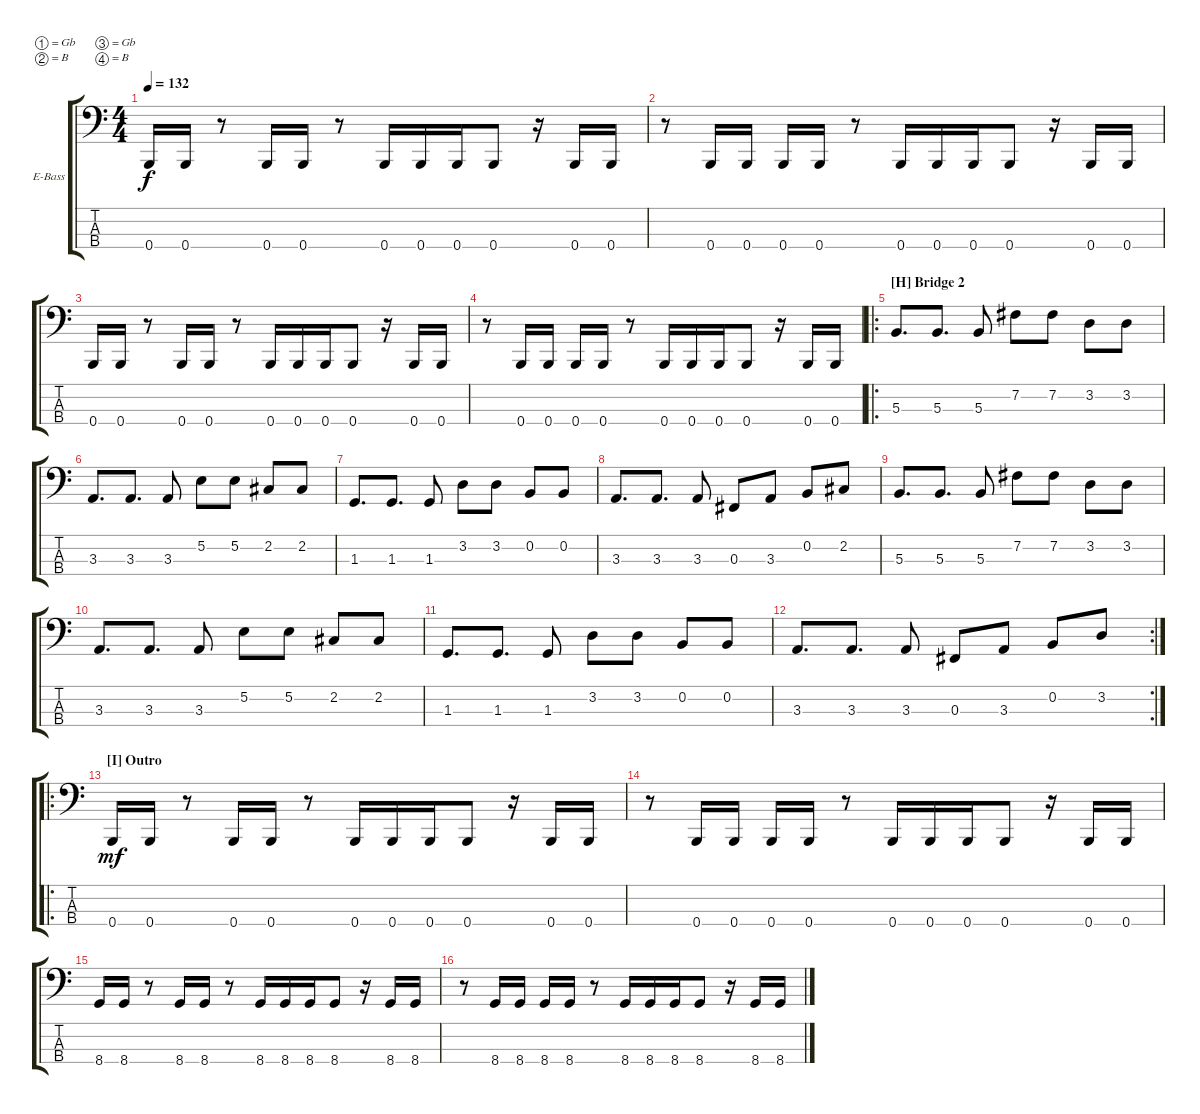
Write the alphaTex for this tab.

\bracketExtendMode groupsimilarinstruments
\firstSystemTrackNameOrientation horizontal
\otherSystemsTrackNameOrientation horizontal
\track ("Electric Bass" "E-Bass") {instrument electricbassfinger}
\staff {score tabs}
\tuning (Gb2 B1 Gb1 B0)
\ts (4 4)
\tempo 132
\clef f4
\ks c
0.4.16{dy f} 0.4.16 r.8 0.4.16 0.4.16 r.8 0.4.16 0.4.16 0.4.16 0.4.8 r.16 0.4.16 0.4.16 |
r.8 0.4.16 0.4.16 0.4.16 0.4.16 r.8 0.4.16 0.4.16 0.4.16 0.4.8 r.16 0.4.16 0.4.16 |
0.4.16 0.4.16 r.8 0.4.16 0.4.16 r.8 0.4.16 0.4.16 0.4.16 0.4.8 r.16 0.4.16 0.4.16 |
r.8 0.4.16 0.4.16 0.4.16 0.4.16 r.8 0.4.16 0.4.16 0.4.16 0.4.8 r.16 0.4.16 0.4.16 |
\ro
\section ("H" "Bridge 2")
5.3.8{d} 5.3.8{d} 5.3.8 7.2.8 7.2.8 3.2.8 3.2.8 |
3.3.8{d} 3.3.8{d} 3.3.8 5.2.8 5.2.8 2.2.8 2.2.8 |
1.3.8{d} 1.3.8{d} 1.3.8 3.2.8 3.2.8 0.2.8 0.2.8 |
3.3.8{d} 3.3.8{d} 3.3.8 0.3.8 3.3.8 0.2.8 2.2.8 |
5.3.8{d} 5.3.8{d} 5.3.8 7.2.8 7.2.8 3.2.8 3.2.8 |
3.3.8{d} 3.3.8{d} 3.3.8 5.2.8 5.2.8 2.2.8 2.2.8 |
1.3.8{d} 1.3.8{d} 1.3.8 3.2.8 3.2.8 0.2.8 0.2.8 |
\rc 2
3.3.8{d} 3.3.8{d} 3.3.8 0.3.8 3.3.8 0.2.8 3.2.8 |
\ro
\section ("I" "Outro")
0.4.16{dy mf} 0.4.16 r.8 0.4.16 0.4.16 r.8 0.4.16 0.4.16 0.4.16 0.4.8 r.16 0.4.16 0.4.16 |
r.8 0.4.16 0.4.16 0.4.16 0.4.16 r.8 0.4.16 0.4.16 0.4.16 0.4.8 r.16 0.4.16 0.4.16 |
8.4.16 8.4.16 r.8 8.4.16 8.4.16 r.8 8.4.16 8.4.16 8.4.16 8.4.8 r.16 8.4.16 8.4.16 |
r.8 8.4.16 8.4.16 8.4.16 8.4.16 r.8 8.4.16 8.4.16 8.4.16 8.4.8 r.16 8.4.16 8.4.16
